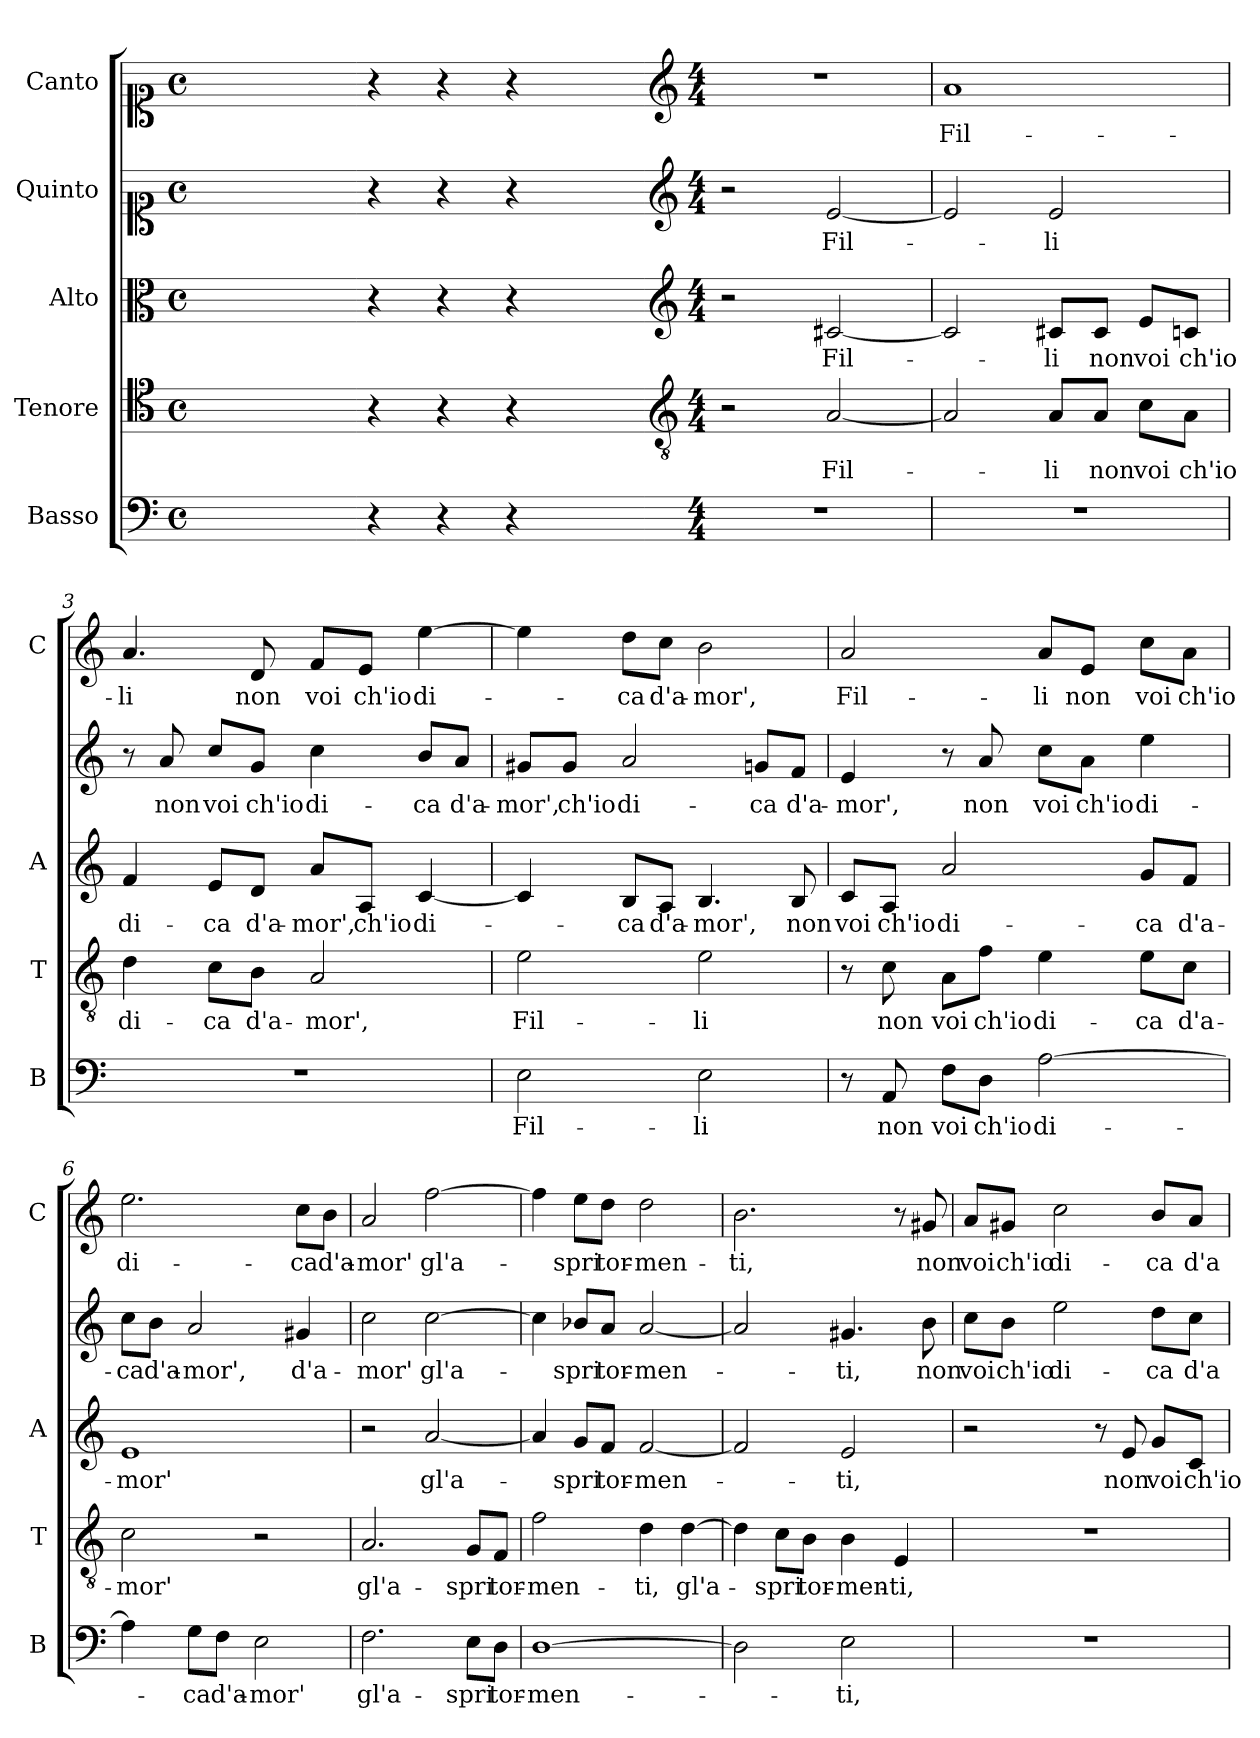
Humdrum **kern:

**kern	**text	**kern	**text	**kern	**text	**kern	**text	**kern	**text
*part5	*part5	*part4	*part4	*part3	*part3	*part2	*part2	*part1	*part1
*staff5	*staff5	*staff4	*staff4	*staff3	*staff3	*staff2	*staff2	*staff1	*staff1
*I"Basso	*	*I"Tenore	*	*I"Alto	*	*I"Quinto	*	*I"Canto	*
*I'B	*	*I'T	*	*I'A	*	*	*	*I'C	*
*clefF4	*	*clefC4	*	*clefC3	*	*clefC1	*	*clefC1	*
*k[]	*	*k[]	*	*k[]	*	*k[]	*	*k[]	*
*C:	*	*C:	*	*C:	*	*C:	*	*C:	*
*M4/4	*	*M4/4	*	*M4/4	*	*M4/4	*	*M4/4	*
*met(c)	*	*met(c)	*	*met(c)	*	*met(c)	*	*met(c)	*
=	=	=	=	=	=	=	=	=	=
1ryy	.	1ryy	.	1ryy	.	1ryy	.	1ryy	.
=1X-	=1X-	=1X-	=1X-	=1X-	=1X-	=1X-	=1X-	=1X-	=1X-
4r	.	4r	.	4r	.	4r	.	4r	.
4r	.	4r	.	4r	.	4r	.	4r	.
4r	.	4r	.	4r	.	4r	.	4r	.
4ryy	.	4ryy	.	4ryy	.	4ryy	.	4ryy	.
=1-	=1-	=1-	=1-	=1-	=1-	=1-	=1-	=1-	=1-
*	*	*clefGv2	*	*clefG2	*	*clefG2	*	*clefG2	*
*M4/4	*	*M4/4	*	*M4/4	*	*M4/4	*	*M4/4	*
1r	.	2r	.	2r	.	2r	.	1r	.
!	!	!	!LO:LY:b	!	!LO:LY:b	!	!LO:LY:b	!	!
.	.	[2A/	Fil-	[2c#X/	Fil-	[2e/	Fil-	.	.
=2	=2	=2	=2	=2	=2	=2	=2	=2	=2
!	!	!	!	!	!	!	!	!	!LO:LY:b
1r	.	2A/]	.	2c#/]	.	2e/]	.	1a	Fil-
!	!	!	!LO:LY:b	!	!LO:LY:b	!	!LO:LY:b	!	!
.	.	8A/L	-li	8c#X/L	-li	2e/	-li	.	.
!	!	!	!LO:LY:b	!	!LO:LY:b	!	!	!	!
.	.	8A/J	non	8c#/J	non	.	.	.	.
!	!	!	!LO:LY:b	!	!LO:LY:b	!	!	!	!
.	.	8c\L	voi	8e/L	voi	.	.	.	.
!	!	!	!LO:LY:b	!	!LO:LY:b	!	!	!	!
.	.	8A\J	ch'io	8cn/J	ch'io	.	.	.	.
=3	=3	=3	=3	=3	=3	=3	=3	=3	=3
!	!	!	!LO:LY:b	!	!LO:LY:b	!	!	!	!LO:LY:b
1r	.	4d\	di-	4f/	di-	8r	.	4.a/	-li
!	!	!	!	!	!	!	!LO:LY:b	!	!
.	.	.	.	.	.	8a/	non	.	.
!	!	!	!LO:LY:b	!	!LO:LY:b	!	!LO:LY:b	!	!
.	.	8c\L	-ca	8e/L	-ca	8cc/L	voi	.	.
!	!	!	!LO:LY:b	!	!LO:LY:b	!	!LO:LY:b	!	!LO:LY:b
.	.	8B\J	d'a-	8d/J	d'a-	8g/J	ch'io	8d/	non
!	!	!	!LO:LY:b	!	!LO:LY:b	!	!LO:LY:b	!	!LO:LY:b
.	.	2A/	-mor',	8a/L	-mor',	4cc\	di-	8f/L	voi
!	!	!	!	!	!LO:LY:b	!	!	!	!LO:LY:b
.	.	.	.	8A/J	ch'io	.	.	8e/J	ch'io
!	!	!	!	!	!LO:LY:b	!	!LO:LY:b	!	!LO:LY:b
.	.	.	.	[4c/	di-	8b/L	-ca	[4ee\	di-
!	!	!	!	!	!	!	!LO:LY:b	!	!
.	.	.	.	.	.	8a/J	d'a-	.	.
=4	=4	=4	=4	=4	=4	=4	=4	=4	=4
!	!LO:LY:b	!	!LO:LY:b	!	!	!	!LO:LY:b	!	!
2E\	Fil-	2e\	Fil-	4c/]	.	8g#X/L	-mor',	4ee\]	.
!	!	!	!	!	!	!	!LO:LY:b	!	!
.	.	.	.	.	.	8g#/J	ch'io	.	.
!	!	!	!	!	!LO:LY:b	!	!LO:LY:b	!	!LO:LY:b
.	.	.	.	8B/L	-ca	2a/	di-	8dd\L	-ca
!	!	!	!	!	!LO:LY:b	!	!	!	!LO:LY:b
.	.	.	.	8A/J	d'a-	.	.	8cc\J	d'a-
!	!LO:LY:b	!	!LO:LY:b	!	!LO:LY:b	!	!	!	!LO:LY:b
2E\	-li	2e\	-li	4.B/	-mor',	.	.	2b\	-mor',
!	!	!	!	!	!	!	!LO:LY:b	!	!
.	.	.	.	.	.	8gn/L	-ca	.	.
!	!	!	!	!	!LO:LY:b	!	!LO:LY:b	!	!
.	.	.	.	8B/	non	8f/J	d'a-	.	.
!!LO:LB:g=z
=5	=5	=5	=5	=5	=5	=5	=5	=5	=5
!	!	!	!	!	!LO:LY:b	!	!LO:LY:b	!	!LO:LY:b
8r	.	8r	.	8c/L	voi	4e/	-mor',	2a/	Fil-
!	!LO:LY:b	!	!LO:LY:b	!	!LO:LY:b	!	!	!	!
8AA/	non	8c\	non	8A/J	ch'io	.	.	.	.
!	!LO:LY:b	!	!LO:LY:b	!	!LO:LY:b	!	!	!	!
8F\L	voi	8A\L	voi	2a/	di-	8r	.	.	.
!	!LO:LY:b	!	!LO:LY:b	!	!	!	!LO:LY:b	!	!
8D\J	ch'io	8f\J	ch'io	.	.	8a/	non	.	.
!	!LO:LY:b	!	!LO:LY:b	!	!	!	!LO:LY:b	!	!LO:LY:b
[2A\	di-	4e\	di-	.	.	8cc\L	voi	8a/L	-li
!	!	!	!	!	!	!	!LO:LY:b	!	!LO:LY:b
.	.	.	.	.	.	8a\J	ch'io	8e/J	non
!	!	!	!LO:LY:b	!	!LO:LY:b	!	!LO:LY:b	!	!LO:LY:b
.	.	8e\L	-ca	8g/L	-ca	4ee\	di-	8cc\L	voi
!	!	!	!LO:LY:b	!	!LO:LY:b	!	!	!	!LO:LY:b
.	.	8c\J	d'a-	8f/J	d'a-	.	.	8a\J	ch'io
=6	=6	=6	=6	=6	=6	=6	=6	=6	=6
!	!	!	!LO:LY:b	!	!LO:LY:b	!	!LO:LY:b	!	!LO:LY:b
4A\]	.	2c\	-mor'	1e	-mor'	8cc\L	-ca	2.ee\	di-
!	!	!	!	!	!	!	!LO:LY:b	!	!
.	.	.	.	.	.	8b\J	d'a-	.	.
!	!LO:LY:b	!	!	!	!	!	!LO:LY:b	!	!
8G\L	-ca	.	.	.	.	2a/	-mor',	.	.
!	!LO:LY:b	!	!	!	!	!	!	!	!
8F\J	d'a-	.	.	.	.	.	.	.	.
!	!LO:LY:b	!	!	!	!	!	!	!	!
2E\	-mor'	2r	.	.	.	.	.	.	.
!	!	!	!	!	!	!	!LO:LY:b	!	!LO:LY:b
.	.	.	.	.	.	4g#X/	d'a-	8cc\L	-ca
!	!	!	!	!	!	!	!	!	!LO:LY:b
.	.	.	.	.	.	.	.	8b\J	d'a-
=7	=7	=7	=7	=7	=7	=7	=7	=7	=7
!	!LO:LY:b	!	!LO:LY:b	!	!	!	!LO:LY:b	!	!LO:LY:b
2.F\	gl'a-	2.A/	gl'a-	2r	.	2cc\	-mor'	2a/	-mor'
!	!	!	!	!	!LO:LY:b	!	!LO:LY:b	!	!LO:LY:b
.	.	.	.	[2a/	gl'a-	[2cc\	gl'a-	[2ff\	gl'a-
!	!LO:LY:b	!	!LO:LY:b	!	!	!	!	!	!
8E\L	-spri	8G/L	-spri	.	.	.	.	.	.
!	!LO:LY:b	!	!LO:LY:b	!	!	!	!	!	!
8D\J	tor-	8F/J	tor-	.	.	.	.	.	.
=8	=8	=8	=8	=8	=8	=8	=8	=8	=8
!	!LO:LY:b	!	!LO:LY:b	!	!	!	!	!	!
[1D	-men-	2f\	-men-	4a/]	.	4cc\]	.	4ff\]	.
!	!	!	!	!	!LO:LY:b	!	!LO:LY:b	!	!LO:LY:b
.	.	.	.	8g/L	-spri	8b-X/L	-spri	8ee\L	-spri
!	!	!	!	!	!LO:LY:b	!	!LO:LY:b	!	!LO:LY:b
.	.	.	.	8f/J	tor-	8a/J	tor-	8dd\J	tor-
!	!	!	!LO:LY:b	!	!LO:LY:b	!	!LO:LY:b	!	!LO:LY:b
.	.	4d\	-ti,	[2f/	-men-	[2a/	-men-	2dd\	-men-
!	!	!	!LO:LY:b	!	!	!	!	!	!
.	.	[4d\	gl'a-	.	.	.	.	.	.
=9	=9	=9	=9	=9	=9	=9	=9	=9	=9
!	!	!	!	!	!	!	!	!	!LO:LY:b
2D\]	.	4d\]	.	2f/]	.	2a/]	.	2.b\	-ti,
!	!	!	!LO:LY:b	!	!	!	!	!	!
.	.	8c\L	-spri	.	.	.	.	.	.
!	!	!	!LO:LY:b	!	!	!	!	!	!
.	.	8B\J	tor-	.	.	.	.	.	.
!	!LO:LY:b	!	!LO:LY:b	!	!LO:LY:b	!	!LO:LY:b	!	!
2E\	-ti,	4B\	-men-	2e/	-ti,	4.g#X/	-ti,	.	.
!	!	!	!LO:LY:b	!	!	!	!	!	!
.	.	4E/	-ti,	.	.	.	.	8r	.
!	!	!	!	!	!	!	!LO:LY:b	!	!LO:LY:b
.	.	.	.	.	.	8b\	non	8g#X/	non
!!LO:LB:g=z
=10	=10	=10	=10	=10	=10	=10	=10	=10	=10
!	!	!	!	!	!	!	!LO:LY:b	!	!LO:LY:b
1r	.	1r	.	2r	.	8cc\L	voi	8a/L	voi
!	!	!	!	!	!	!	!LO:LY:b	!	!LO:LY:b
.	.	.	.	.	.	8b\J	ch'io	8g#X/J	ch'io
!	!	!	!	!	!	!	!LO:LY:b	!	!LO:LY:b
.	.	.	.	.	.	2ee\	di-	2cc\	di-
.	.	.	.	8r	.	.	.	.	.
!	!	!	!	!	!LO:LY:b	!	!	!	!
.	.	.	.	8e/	non	.	.	.	.
!	!	!	!	!	!LO:LY:b	!	!LO:LY:b	!	!LO:LY:b
.	.	.	.	8g/L	voi	8dd\L	-ca	8b/L	-ca
!	!	!	!	!	!LO:LY:b	!	!LO:LY:b	!	!LO:LY:b
.	.	.	.	8c/J	ch'io	8cc\J	d'a-	8a/J	d'a-
=	=	=	=	=	=	=	=	=	=
*-	*-	*-	*-	*-	*-	*-	*-	*-	*-
